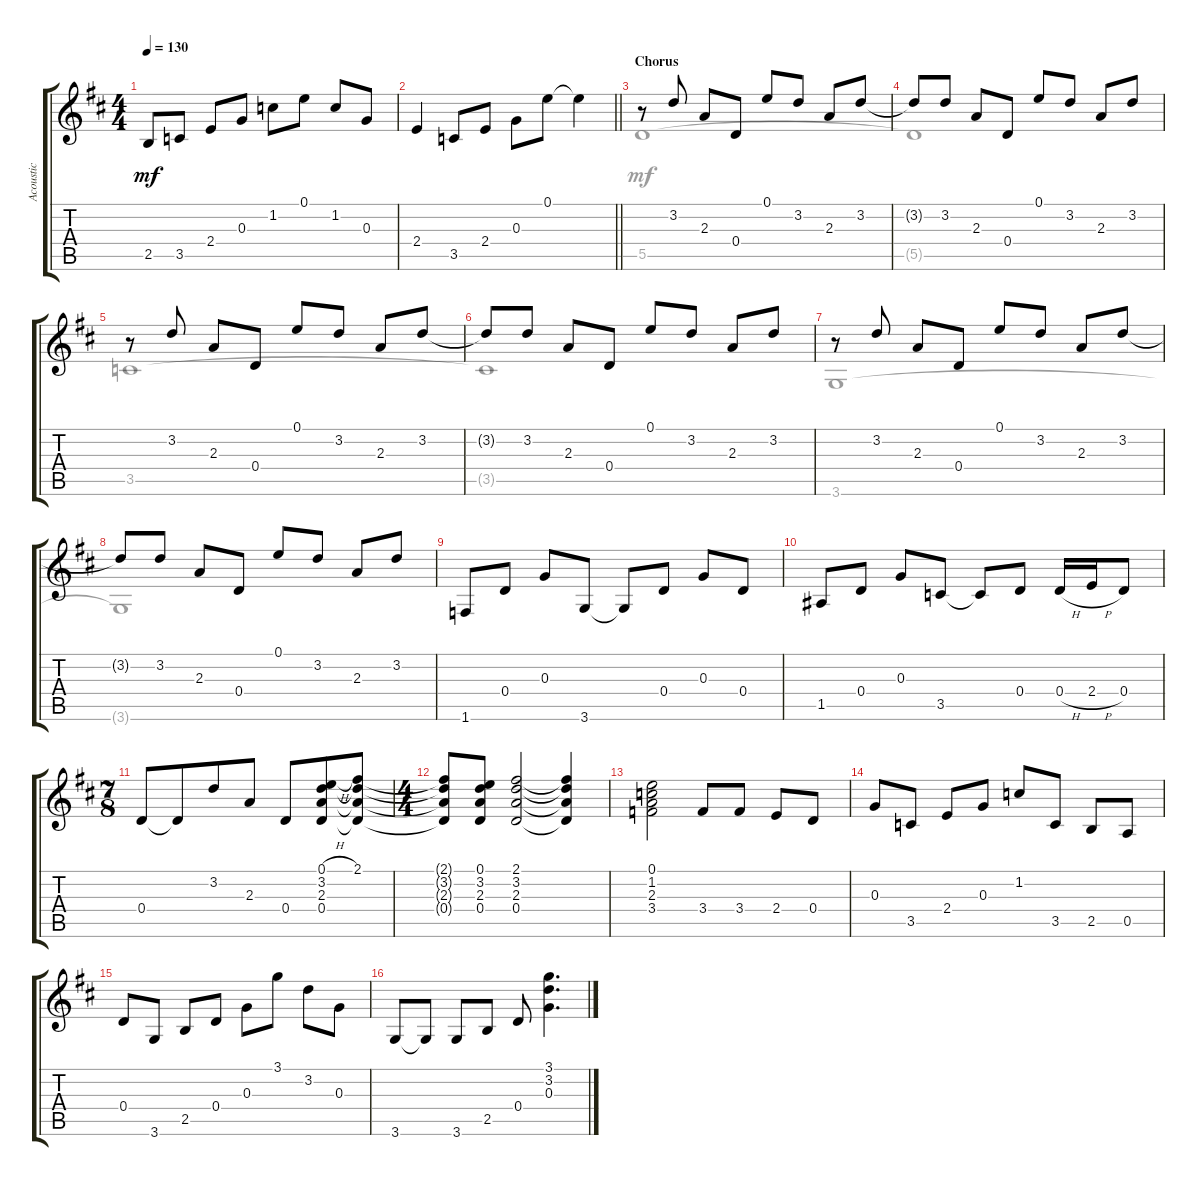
\track ("Acoustic" "Acoustic") {instrument acousticguitarsteel}
\staff {score tabs}
\tuning (E4 B3 G3 D3 A2 E2) {hide}
\voice
\ts (4 4)
\tempo 130
\clef g2
\ks d
2.5.8{dy mf} 3.5.8 2.4.8 0.3.8 1.2.8 0.1.8 1.2.8 0.3.8 |
\barLineRight lightlight
2.4.4 3.5.8 2.4.8 0.3.8 0.1.8 0.1{t}.4 |
\section ("" "Chorus")
r.8 3.2.8 2.3.8 0.4.8 0.1.8 3.2.8 2.3.8 3.2.8 |
3.2{t}.8 3.2.8 2.3.8 0.4.8 0.1.8 3.2.8 2.3.8 3.2.8 |
r.8 3.2.8 2.3.8 0.4.8 0.1.8 3.2.8 2.3.8 3.2.8 |
3.2{t}.8 3.2.8 2.3.8 0.4.8 0.1.8 3.2.8 2.3.8 3.2.8 |
r.8 3.2.8 2.3.8 0.4.8 0.1.8 3.2.8 2.3.8 3.2.8 |
3.2{t}.8 3.2.8 2.3.8 0.4.8 0.1.8 3.2.8 2.3.8 3.2.8 |
1.6.8 0.4.8 0.3.8 3.6.8 3.6{t}.8 0.4.8 0.3.8 0.4.8 |
1.5.8 0.4.8 0.3.8 3.5.8 3.5{t}.8 0.4.8 0.4{h}.16 2.4{h}.16 0.4.8 |
\ts (7 8)
0.4.8 0.4{t}.8 3.2.8 2.3.8 0.4.8 (0.1{h} 3.2 2.3 0.4).8 (2.1 3.2{t} 2.3{t} 0.4{t}).8 |
\ts (4 4)
(2.1{t} 3.2{t} 2.3{t} 0.4{t}).8 (0.1 3.2 2.3 0.4).8 (2.1 3.2 2.3 0.4).2 (2.1{t} 3.2{t} 2.3{t} 0.4{t}).4 |
(0.1 1.2 2.3 3.4).2 3.4.8 3.4.8 2.4.8 0.4.8 |
0.3.8 3.5.8 2.4.8 0.3.8 1.2.8 3.5.8 2.5.8 0.5.8 |
0.4.8 3.6.8 2.5.8 0.4.8 0.3.8 3.1.8 3.2.8 0.3.8 |
3.6.8 3.6{t}.8 3.6.8 2.5.8 0.4.8 (3.1 3.2 0.3).4{d}
\voice
\clef g2
\ottava regular
\simile none
\ks d
|
\barLineRight lightlight
|
5.5.1 |
5.5{t}.1 |
3.5.1 |
3.5{t}.1 |
3.6.1 |
3.6{t}.1 |
|
|
|
|
|
|
|
